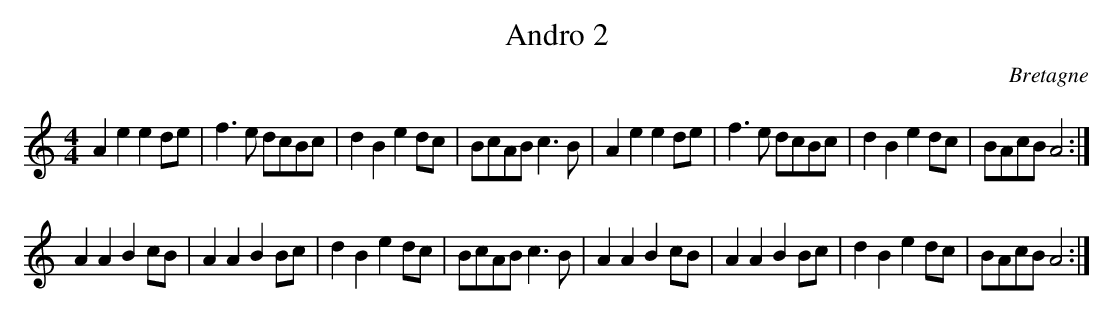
X:1
T:Andro 2
O:Bretagne
M:4/4
K:Am
A2 e2 e2 de | f3 e dcBc | d2 B2 e2 dc | BcAB c3 B |\
A2 e2 e2 de | f3 e dcBc | d2 B2 e2 dc | BAcBA4 :|
A2 A2 B2 cB | A2 A2 B2 Bc | d2 B2 e2 dc | BcAB c3 B |\
A2 A2 B2 cB | A2 A2 B2 Bc | d2 B2 e2 dc | BAcBA4 :|
